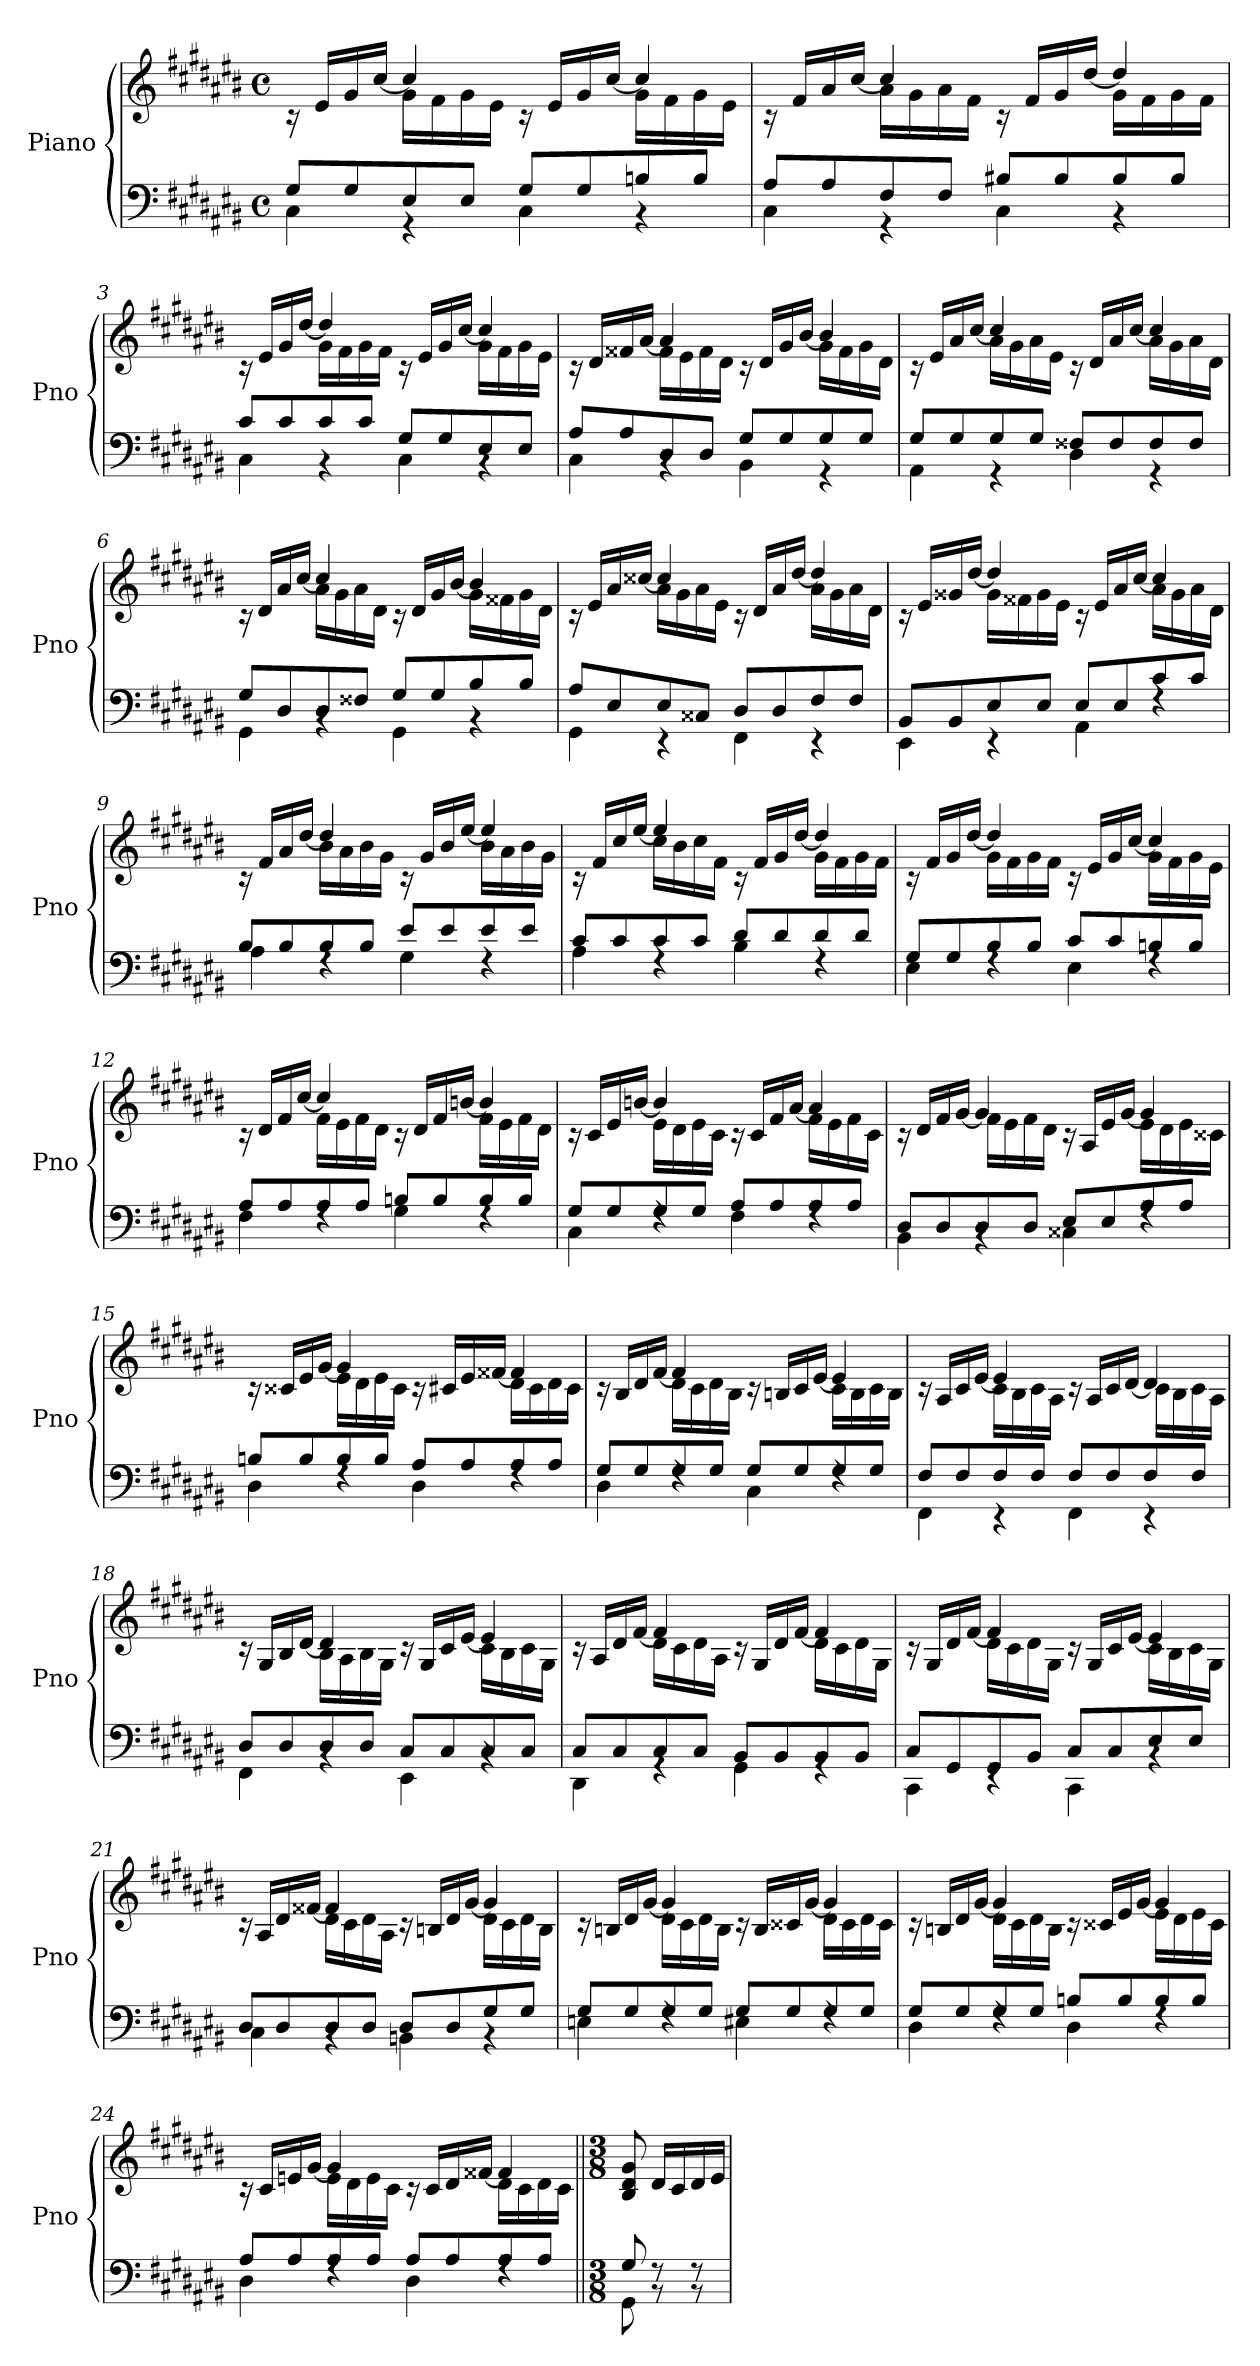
**kern	**kern
*part1	*part1
*staff2	*staff1
*I"Piano	*
*I'Pno	*
*clefF4	*clefG2
*k[f#c#g#d#a#e#b#]	*k[f#c#g#d#a#e#b#]
*M4/4	*M4/4
*met(c)	*met(c)
*MM74	*MM74
=1	=1
*^	*^
8G#/L	4C#\	16rc	4ryy
.	.	16e#/LL	.
8G#/	.	16g#/	.
.	.	[16cc#/JJ	.
8E#/	4r	4cc#/]	16g#\LL
.	.	.	16f#\
8E#/J	.	.	16g#\
.	.	.	16e#\JJ
8G#/L	4C#\	16rc	4ryy
.	.	16e#/LL	.
8G#/	.	16g#/	.
.	.	[16cc#/JJ	.
8Bn/	4r	4cc#/]	16g#\LL
.	.	.	16f#\
8B/J	.	.	16g#\
.	.	.	16e#\JJ
=2	=2	=2	=2
8A#/L	4C#\	16rc	4ryy
.	.	16f#/LL	.
8A#/	.	16a#/	.
.	.	[16cc#/JJ	.
8F#/	4r	4cc#/]	16a#\LL
.	.	.	16g#\
8F#/J	.	.	16a#\
.	.	.	16f#\JJ
8B#X/L	4C#\	16rc	4ryy
.	.	16f#/LL	.
8B#/	.	16g#/	.
.	.	[16dd#/JJ	.
8B#/	4r	4dd#/]	16g#\LL
.	.	.	16f#\
8B#/J	.	.	16g#\
.	.	.	16f#\JJ
=3	=3	=3	=3
8c#/L	4C#\	16rc	4ryy
.	.	16e#/LL	.
8c#/	.	16g#/	.
.	.	[16dd#/JJ	.
8c#/	4r	4dd#/]	16g#\LL
.	.	.	16f#\
8c#/J	.	.	16g#\
.	.	.	16f#\JJ
8G#/L	4C#\	16rc	4ryy
.	.	16e#/LL	.
8G#/	.	16g#/	.
.	.	[16cc#/JJ	.
8E#/	4rBB	4cc#/]	16g#\LL
.	.	.	16f#\
8E#/J	.	.	16g#\
.	.	.	16e#\JJ
!!LO:LB:g=z	!!
=4	=4	=4	=4
8A#/L	4C#\	16rc	4ryy
.	.	16d#/LL	.
8A#/	.	16f##X/	.
.	.	[16a#/JJ	.
8D#/	4rBB	4a#/]	16f##\LL
.	.	.	16e#\
8D#/J	.	.	16f##\
.	.	.	16d#\JJ
8G#/L	4BB#\	16rc	4ryy
.	.	16d#/LL	.
8G#/	.	16g#/	.
.	.	[16b#/JJ	.
8G#/	4r	4b#/]	16g#\LL
.	.	.	16f##\
8G#/J	.	.	16g#\
.	.	.	16d#\JJ
=5	=5	=5	=5
8G#/L	4AA#\	16rc	4ryy
.	.	16e#/LL	.
8G#/	.	16a#/	.
.	.	[16cc#/JJ	.
8G#/	4r	4cc#/]	16a#\LL
.	.	.	16g#\
8G#/J	.	.	16a#\
.	.	.	16e#\JJ
8F##X/L	4D#\	16rc	4ryy
.	.	16d#/LL	.
8F##/	.	16a#/	.
.	.	[16cc#/JJ	.
8F##/	4r	4cc#/]	16a#\LL
.	.	.	16g#\
8F##/J	.	.	16a#\
.	.	.	16d#\JJ
=6	=6	=6	=6
8G#/L	4GG#\	16rc	4ryy
.	.	16d#/LL	.
8D#/	.	16a#/	.
.	.	[16cc#/JJ	.
8D#/	4rBB	4cc#/]	16a#\LL
.	.	.	16g#\
8F##X/J	.	.	16a#\
.	.	.	16d#\JJ
8G#/L	4GG#\	16rc	4ryy
.	.	16d#/LL	.
8G#/	.	16g#/	.
.	.	[16b#/JJ	.
8B#/	4rBB	4b#/]	16g#\LL
.	.	.	16f##X\
8B#/J	.	.	16g#\
.	.	.	16d#\JJ
!!LO:LB:g=z	!!
=7	=7	=7	=7
8A#/L	4GG#\	16rc	4ryy
.	.	16e#/LL	.
8E#/	.	16a#/	.
.	.	[16cc##X/JJ	.
8E#/	4r	4cc##/]	16a#\LL
.	.	.	16g#\
8C##X/J	.	.	16a#\
.	.	.	16e#\JJ
8D#/L	4FF#\	16rc	4ryy
.	.	16d#/LL	.
8D#/	.	16a#/	.
.	.	[16dd#/JJ	.
8F#/	4r	4dd#/]	16a#\LL
.	.	.	16g#\
8F#/J	.	.	16a#\
.	.	.	16d#\JJ
=8	=8	=8	=8
8BB#/L	4EE#\	16rc	4ryy
.	.	16e#/LL	.
8BB#/	.	16g##X/	.
.	.	[16dd#/JJ	.
8E#/	4r	4dd#/]	16g##\LL
.	.	.	16f##X\
8E#/J	.	.	16g##\
.	.	.	16e#\JJ
8E#/L	4AA#\	16rc	4ryy
.	.	16e#/LL	.
8E#/	.	16a#/	.
.	.	[16cc#/JJ	.
8c#/	4rF	4cc#/]	16a#\LL
.	.	.	16g##\
8c#/J	.	.	16a#\
.	.	.	16d#\JJ
=9	=9	=9	=9
8B#/L	4A#\	16rc	4ryy
.	.	16f#/LL	.
8B#/	.	16a#/	.
.	.	[16dd#/JJ	.
8B#/	4rF	4dd#/]	16b#\LL
.	.	.	16a#\
8B#/J	.	.	16b#\
.	.	.	16g#\JJ
8e#/L	4G#\	16rc	4ryy
.	.	16g#/LL	.
8e#/	.	16b#/	.
.	.	[16ee#/JJ	.
8e#/	4rF	4ee#/]	16b#\LL
.	.	.	16a#\
8e#/J	.	.	16b#\
.	.	.	16g#\JJ
!!LO:LB:g=z	!!
=10	=10	=10	=10
8c#/L	4A#\	16rc	4ryy
.	.	16f#/LL	.
8c#/	.	16cc#/	.
.	.	[16ee#/JJ	.
8c#/	4rF	4ee#/]	16cc#\LL
.	.	.	16b#\
8c#/J	.	.	16cc#\
.	.	.	16f#\JJ
8d#/L	4B#\	16rc	4ryy
.	.	16f#/LL	.
8d#/	.	16g#/	.
.	.	[16dd#/JJ	.
8d#/	4rF	4dd#/]	16g#\LL
.	.	.	16f#\
8d#/J	.	.	16g#\
.	.	.	16f#\JJ
=11	=11	=11	=11
8G#/L	4E#\	16rc	4ryy
.	.	16f#/LL	.
8G#/	.	16g#/	.
.	.	[16dd#/JJ	.
8B#/	4rF	4dd#/]	16g#\LL
.	.	.	16f#\
8B#/J	.	.	16g#\
.	.	.	16f#\JJ
8c#/L	4E#\	16rc	4ryy
.	.	16e#/LL	.
8c#/	.	16g#/	.
.	.	[16cc#/JJ	.
8Bn/	4rF	4cc#/]	16g#\LL
.	.	.	16f#\
8B/J	.	.	16g#\
.	.	.	16e#\JJ
=12	=12	=12	=12
8A#/L	4F#\	16rc	4ryy
.	.	16d#/LL	.
8A#/	.	16f#/	.
.	.	[16cc#/JJ	.
8A#/	4rF	4cc#/]	16f#\LL
.	.	.	16e#\
8A#/J	.	.	16f#\
.	.	.	16d#\JJ
8Bn/L	4G#\	16rc	4ryy
.	.	16d#/LL	.
8B/	.	16f#/	.
.	.	[16bn/JJ	.
8B/	4rF	4b/]	16f#\LL
.	.	.	16e#\
8B/J	.	.	16f#\
.	.	.	16d#\JJ
!!LO:LB:g=z	!!
=13	=13	=13	=13
8G#/L	4C#\	16rc	4ryy
.	.	16c#/LL	.
8G#/	.	16e#/	.
.	.	[16bn/JJ	.
8G#/	4rF	4b/]	16e#\LL
.	.	.	16d#\
8G#/J	.	.	16e#\
.	.	.	16c#\JJ
8A#/L	4F#\	16rc	4ryy
.	.	16c#/LL	.
8A#/	.	16f#/	.
.	.	[16a#/JJ	.
8A#/	4rF	4a#/]	16f#\LL
.	.	.	16e#\
8A#/J	.	.	16f#\
.	.	.	16c#\JJ
=14	=14	=14	=14
8D#/L	4BB#\	16rc	4ryy
.	.	16d#/LL	.
8D#/	.	16f#/	.
.	.	[16g#/JJ	.
8D#/	4rBB	4g#/]	16f#\LL
.	.	.	16e#\
8D#/J	.	.	16f#\
.	.	.	16d#\JJ
8E#/L	4C##X\	16rc	4ryy
.	.	16A#/LL	.
8E#/	.	16e#/	.
.	.	[16g#/JJ	.
8A#/	4rF	4g#/]	16e#\LL
.	.	.	16d#\
8A#/J	.	.	16e#\
.	.	.	16c##X\JJ
!!LO:PB:g=z	!!
=15	=15	=15	=15
8Bn/L	4D#\	16rc	4ryy
.	.	16c##X/LL	.
8B/	.	16e#/	.
.	.	[16g#/JJ	.
8B/	4rF	4g#/]	16e#\LL
.	.	.	16d#\
8B/J	.	.	16e#\
.	.	.	16c##\JJ
8A#/L	4D#\	16rc	4ryy
.	.	16c#X/LL	.
8A#/	.	16e#/	.
.	.	[16f##X/JJ	.
8A#/	4rF	4f##/]	16d#\LL
.	.	.	16c#\
8A#/J	.	.	16d#\
.	.	.	16c#\JJ
!!LO:LB:g=z	!!
=16	=16	=16	=16
8G#/L	4D#\	16rc	4ryy
.	.	16B#/LL	.
8G#/	.	16d#/	.
.	.	[16f#/JJ	.
8G#/	4rF	4f#/]	16d#\LL
.	.	.	16c#\
8G#/J	.	.	16d#\
.	.	.	16B#\JJ
8G#/L	4C#\	16rc	4ryy
.	.	16Bn/LL	.
8G#/	.	16c#/	.
.	.	[16e#/JJ	.
8G#/	4rF	4e#/]	16c#\LL
.	.	.	16B\
8G#/J	.	.	16c#\
.	.	.	16B\JJ
=17	=17	=17	=17
8F#/L	4FF#\	16rc	4ryy
.	.	16A#/LL	.
8F#/	.	16c#/	.
.	.	[16e#/JJ	.
8F#/	4r	4e#/]	16c#\LL
.	.	.	16B#\
8F#/J	.	.	16c#\
.	.	.	16A#\JJ
8F#/L	4FF#\	16rc	4ryy
.	.	16A#/LL	.
8F#/	.	16c#/	.
.	.	[16d#/JJ	.
8F#/	4r	4d#/]	16c#\LL
.	.	.	16B#\
8F#/J	.	.	16c#\
.	.	.	16A#\JJ
!!LO:LB:g=z	!!
=18	=18	=18	=18
8D#/L	4FF#\	16rc	4ryy
.	.	16G#/LL	.
8D#/	.	16B#/	.
.	.	[16d#/JJ	.
8D#/	4rBB	4d#/]	16B#\LL
.	.	.	16A#\
8D#/J	.	.	16B#\
.	.	.	16G#\JJ
8C#/L	4EE#\	16rc	4ryy
.	.	16G#/LL	.
8C#/	.	16c#/	.
.	.	[16e#/JJ	.
8C#/	4rBB	4e#/]	16c#\LL
.	.	.	16B#\
8C#/J	.	.	16c#\
.	.	.	16G#\JJ
!!LO:LB:g=z	!!
=19	=19	=19	=19
8C#/L	4DD#\	16rc	4ryy
.	.	16A#/LL	.
8C#/	.	16d#/	.
.	.	[16f#/JJ	.
8C#/	4rGG	4f#/]	16d#\LL
.	.	.	16c#\
8C#/J	.	.	16d#\
.	.	.	16A#\JJ
8BB#/L	4GG#\	16rc	4ryy
.	.	16G#/LL	.
8BB#/	.	16d#/	.
.	.	[16f#/JJ	.
8BB#/	4rGG	4f#/]	16d#\LL
.	.	.	16c#\
8BB#/J	.	.	16d#\
.	.	.	16G#\JJ
=20	=20	=20	=20
8C#/L	4CC#\	16rc	4ryy
.	.	16G#/LL	.
8GG#/	.	16d#/	.
.	.	[16f#/JJ	.
8GG#/	4rEE	4f#/]	16d#\LL
.	.	.	16c#\
8BB#/J	.	.	16d#\
.	.	.	16G#\JJ
8C#/L	4CC#\	16rc	4ryy
.	.	16G#/LL	.
8C#/	.	16c#/	.
.	.	[16e#/JJ	.
8E#/	4rBB	4e#/]	16c#\LL
.	.	.	16B#\
8E#/J	.	.	16c#\
.	.	.	16G#\JJ
!!LO:LB:g=z	!!
=21	=21	=21	=21
8D#/L	4C#\	16rc	4ryy
.	.	16A#/LL	.
8D#/	.	16d#/	.
.	.	[16f##X/JJ	.
8D#/	4rBB	4f##/]	16d#\LL
.	.	.	16c#\
8D#/J	.	.	16d#\
.	.	.	16A#\JJ
8D#/L	4BBn\	16rc	4ryy
.	.	16Bn/LL	.
8D#/	.	16d#/	.
.	.	[16g#/JJ	.
8G#/	4rBB	4g#/]	16d#\LL
.	.	.	16c#\
8G#/J	.	.	16d#\
.	.	.	16B\JJ
!!LO:PB:g=z	!!
=22	=22	=22	=22
8G#/L	4En\	16rc	4ryy
.	.	16Bn/LL	.
8G#/	.	16d#/	.
.	.	[16g#/JJ	.
8G#/	4rF	4g#/]	16d#\LL
.	.	.	16c#\
8G#/J	.	.	16d#\
.	.	.	16B\JJ
8G#/L	4E#X\	16rc	4ryy
.	.	16B/LL	.
8G#/	.	16c##X/	.
.	.	[16g#/JJ	.
8G#/	4rF	4g#/]	16d#\LL
.	.	.	16c##\
8G#/J	.	.	16d#\
.	.	.	16c##\JJ
=23	=23	=23	=23
8G#/L	4D#\	16rc	4ryy
.	.	16Bn/LL	.
8G#/	.	16d#/	.
.	.	[16g#/JJ	.
8G#/	4rF	4g#/]	16d#\LL
.	.	.	16c#\
8G#/J	.	.	16d#\
.	.	.	16B\JJ
8Bn/L	4D#\	16rc	4ryy
.	.	16c##X/LL	.
8B/	.	16e#/	.
.	.	[16g#/JJ	.
8B/	4rF	4g#/]	16e#\LL
.	.	.	16d#\
8B/J	.	.	16e#\
.	.	.	16c##\JJ
!!LO:LB:g=z	!!
=24	=24	=24	=24
8A#/L	4D#\	16rc	4ryy
.	.	16c#/LL	.
8A#/	.	16en/	.
.	.	[16g#/JJ	.
8A#/	4rF	4g#/]	16e\LL
.	.	.	16d#\
8A#/J	.	.	16e\
.	.	.	16c#\JJ
8A#/L	4D#\	16rc	4ryy
.	.	16c#/LL	.
8A#/	.	16d#/	.
.	.	[16f##X/JJ	.
8A#/	4rF	4f##/]	16d#\LL
.	.	.	16c#\
8A#/J	.	.	16d#\
.	.	.	16c#\JJ
*	*	*v	*v
!!LO:LB:g=z
=25||	=25||	=25||
*M3/8	*	*M3/8
*	*	*^
!	!	!LO:TX:a:B:t=Allegro	!
*	*	*v	*v
8G#/	8GG#\	8B#/ 8d#/ 8g#/
8rBB	8rF	16d#/LL
.	.	16c#/
8rBB	8rF	16d#/
.	.	16e#/JJ
*v	*v	*
=	=
*-	*-
